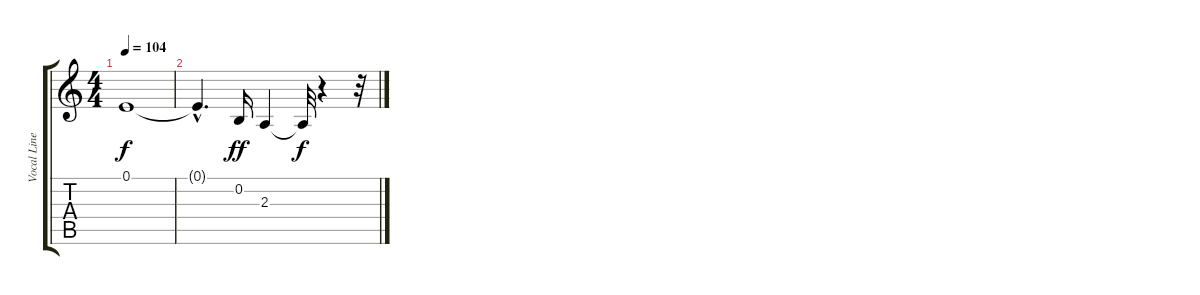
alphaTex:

\track ("Vocal Line" "Vocal Line") {instrument lead8bassandlead}
\staff {score tabs}
\tuning (E4 B3 G3 D3 A2 E2) {hide}
\ts (4 4)
\tempo 104
\clef g2
\ks c
0.1{t}.1{dy f} |
0.1{hac t}.4{d} 0.2.16{dy ff} 2.3.4 2.3{t}.32{dy f} r.4 r.32
